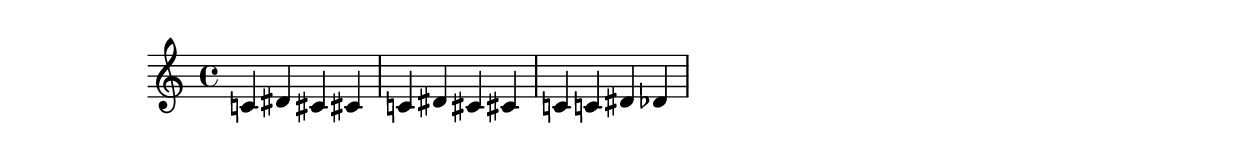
\version "2.12.0"

\header {
  lsrtags = "pitches"
  texidoc = "In early 20th century works, starting with Schoenberg,
Berg and Webern (the \"Second\" Viennese school), every pitch in the
twelve-tone scale has to be regarded as equal, without any hierarchy
such as the classical (tonal) degrees.  Therefore, these composers
print one accidental for each note, even at natural pitches, to
emphasize their new approach to music theory and language.

This snippet shows how to achieve such notation rules. 
"

  doctitle = "Dodecaphonic-style accidentals for each note including naturals"
}

\score {
  \new Staff {
    #(set-accidental-style 'dodecaphonic)
    c'4 dis' cis' cis'
    c'4 dis' cis' cis'
    c'4 c' dis' des'
  }
  \layout {
    \context {
      \Staff
      \remove "Key_engraver"
    }
  }
}
